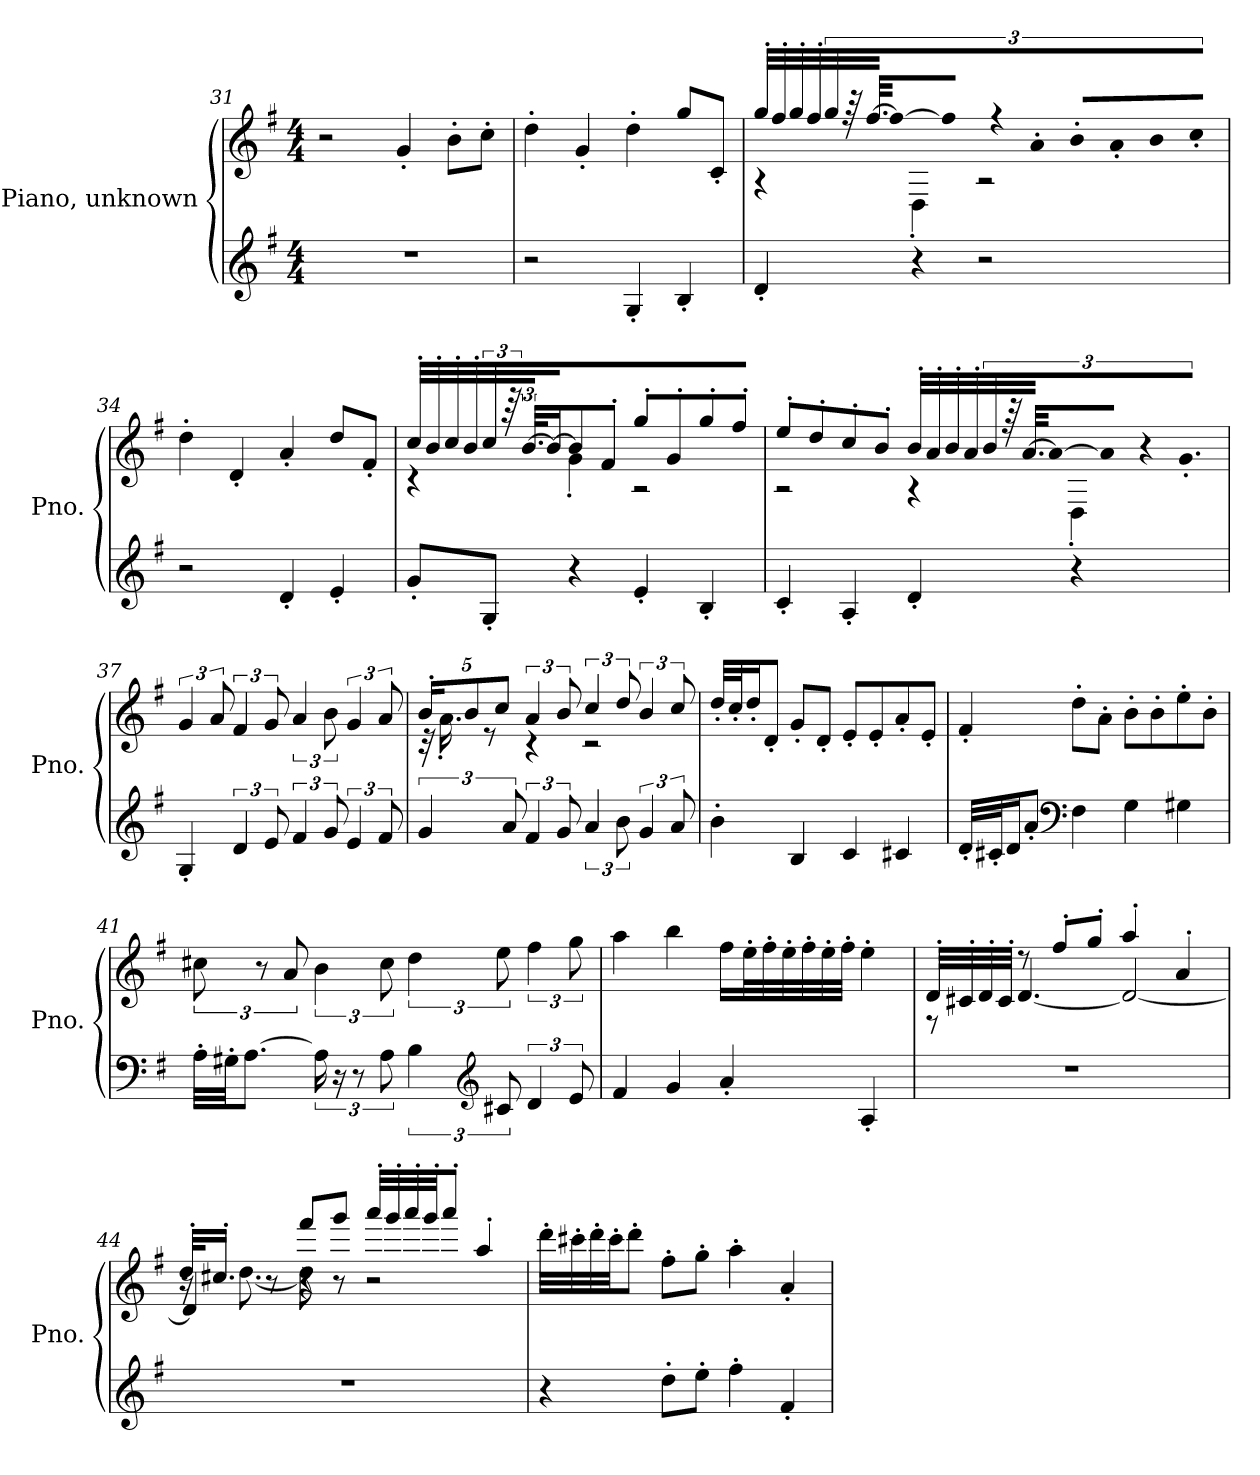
**kern	**kern
*part1	*part1
*staff2	*staff1
*I"Piano, unknown	*
*I'Pno.	*
*clefG2	*clefG2
*k[f#]	*k[f#]
*M4/4	*M4/4
=31	=31
1r	2r
.	4g'/
.	8b'\L
.	8cc'\J
=32	=32
2r	4dd'\
.	4g'/
4G'/	4dd'\
4B'/	8gg/L
.	8c'/J
=33	=33
*	*^
4d'/	32gg'/LLL	4r
.	32ff#'/	.
.	32gg'/	.
.	32ff#'/	.
.	48gg/JJJ	.
.	96r	.
.	[48.ff#/KLL	.
.	16ff#/J_	.
4r	8ff#/J]	4D'\
.	8r	.
2r	4a'/	2r
.	32b'/LLL	.
.	32a'/J	.
.	16b/J	.
.	8cc'/J	.
*	*v	*v
=34	=34
2r	4dd'\
.	4d'/
4d'/	4a'/
4e'/	8dd/L
.	8f#'/J
!!LO:LB:g=z
=35	=35
*	*^
8g'/L	32cc'/LLL	4r
.	32b'/	.
.	32cc'/	.
.	32b'/	.
8G'/J	48cc/JJJ	.
.	96r	.
.	[48.b/KLL	.
.	16b/J_	.
4r	8b/]	4g'\
.	8f#'/J	.
4e'/	8gg'/L	2r
.	8g'/	.
4B'/	8gg'/	.
.	8ff#'/J	.
=36	=36	=36
4c'/	8ee'/L	2r
.	8dd'/	.
4A'/	8cc'/	.
.	8b'/J	.
4d'/	32b'/LLL	4r
.	32a'/	.
.	32b'/	.
.	32a'/	.
.	48b/JJJ	.
.	96r	.
.	[48.a/KLL	.
.	16a/J_	.
4r	8a/J]	4D'\
.	32r	.
.	16.g'/	.
*	*v	*v
=37	=37
4G'/	6g/
.	12a/
6d/	6f#/
12e/	12g/
6f#/	6a/
12g/	12b\
6e/	6g/
12f#/	12a/
!!LO:PB:g=z
=38	=38
*	*Xbrackettup
*	*^
6g/	20b'/KL	32r
.	.	16.a'\
.	10b/	.
.	.	8r
.	10cc/J	.
12a/	.	.
*	*brackettup	*
6f#/	6a/	4r
12g/	12b/	.
6a/	6cc/	2r
12b\	12dd/	.
6g/	6b/	.
12a/	12cc/	.
*	*v	*v
=39	=39
4b'\	32dd'/LLL
.	32cc'/J
.	16dd'/J
.	8d'/J
4B/	8g'/L
.	8d'/J
4c/	8e'/L
.	8e'/
4c#X/	8a'/
.	8e'/J
=40	=40
32d'/LLL	4f#'/
32c#X'/J	.
16d/J	.
8a'/J	.
*clefF4	*
4F#\	8dd'\L
.	8a'\J
4G\	8b'\L
.	8b'\
4G#X\	8ee'\
.	8b'\J
!!LO:LB:g=z
=41	=41
32A'\LLL	12cc#X\
32G#X'\JJ	.
[8.A\J	.
.	12r
.	12a/
24A\]	6b\
24r	.
12r	.
12A\	12cc#\
6B\	6dd\
*clefG2	*
12c#X/	12ee\
6d/	6ff#\
12e/	12gg\
=42	=42
4f#/	4aa\
4g/	4bb\
4a'/	16ff#\LL
.	32ee'\L
.	32ff#'\
.	32ee'\
.	32ff#'\
.	32ee'\
.	32ff#'\JJJ
4A'/	4ee'\
=43	=43
*	*^
1r	32d'/LLL	8r
.	32c#X'/	.
.	32d'/	.
.	32c#'/JJJ	.
.	8r	[4.d/
.	8ff#'/L	.
.	8gg'/J	.
.	4aa'/	2d/_
.	4a'/	.
!!LO:LB:g=z
=44	=44	=44
*	*	*^
1r	32dd'/KLL	16r	4d/]
.	16.cc#X'/JJ	.	.
.	.	[8.dd\	.
.	8r	.	.
.	8fff#/L	8dd\]	4r
.	8ggg/J	8r	.
.	32aaa'/LLL	2r	2r
.	32ggg'/	.	.
.	32aaa'/	.	.
.	32ggg'/JJ	.	.
.	8aaa'/J	.	.
.	4aa'/	.	.
*	*v	*v	*v
=45	=45
4r	32ddd'\LLL
.	32ccc#X'\
.	32ddd'\
.	32ccc#'\JJ
.	8ddd'\J
8dd'\L	8ff#'\L
8ee'\J	8gg'\J
4ff#'\	4aa'\
4f#'/	4a'/
=	=
*-	*-
